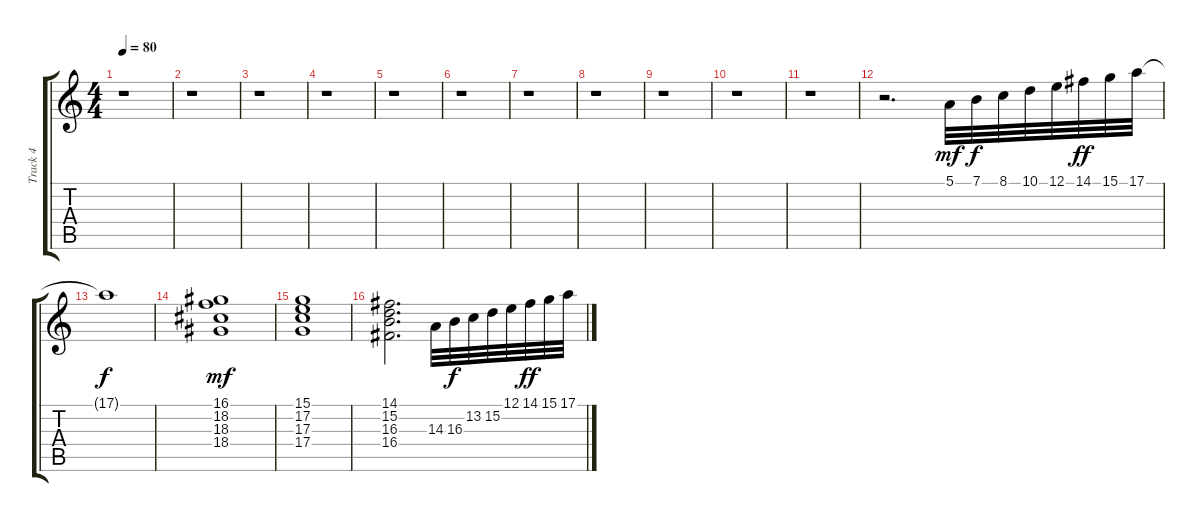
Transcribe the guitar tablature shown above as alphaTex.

\track ("Track 4" "Track 4") {instrument synthvoice}
\staff {score tabs}
\tuning (E4 B3 G3 D3 A2 E2) {hide}
\ts (4 4)
\tempo 80
\clef g2
\ks c
r.1{dy mf} |
r.1 |
r.1 |
r.1 |
r.1 |
r.1 |
r.1 |
r.1 |
r.1 |
r.1 |
r.1 |
r.2{d} 5.1.32 7.1.32{dy f} 8.1.32 10.1.32 12.1.32 14.1.32{dy ff} 15.1.32 17.1.32 |
17.1{t}.1{dy f} |
(16.1 18.2 18.3 18.4).1{dy mf} |
(15.1 17.2 17.3 17.4).1 |
(14.1 15.2 16.3 16.4).2{d} 14.3.32 16.3.32{dy f} 13.2.32 15.2.32 12.1.32 14.1.32{dy ff} 15.1.32 17.1.32
